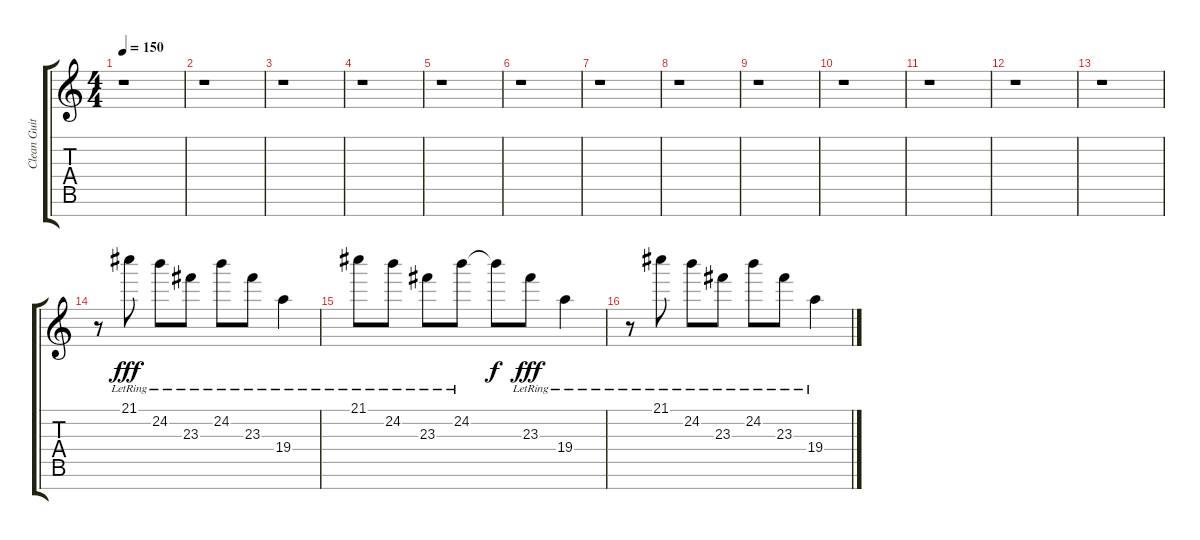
\track ("Clean Guitar 1" "Clean Guit") {instrument electricguitarclean}
\staff {score tabs}
\tuning (E4 B3 G3 D3 A2 E2 B1) {hide}
\ts (4 4)
\tempo 150
\clef g2
\ks c
r.1{dy fff} |
r.1 |
r.1 |
r.1 |
r.1 |
r.1 |
r.1 |
r.1 |
r.1 |
r.1 |
r.1 |
r.1 |
r.1 |
r.8 21.1{lr}.8 24.2{lr}.8 23.3{lr}.8 24.2{lr}.8 23.3{lr}.8 19.4{lr}.4 |
21.1{lr}.8 24.2{lr}.8 23.3{lr}.8 24.2{lr}.8 24.2{t}.8{dy f} 23.3{lr}.8{dy fff} 19.4{lr}.4 |
r.8 21.1{lr}.8 24.2{lr}.8 23.3{lr}.8 24.2{lr}.8 23.3{lr}.8 19.4{lr}.4
